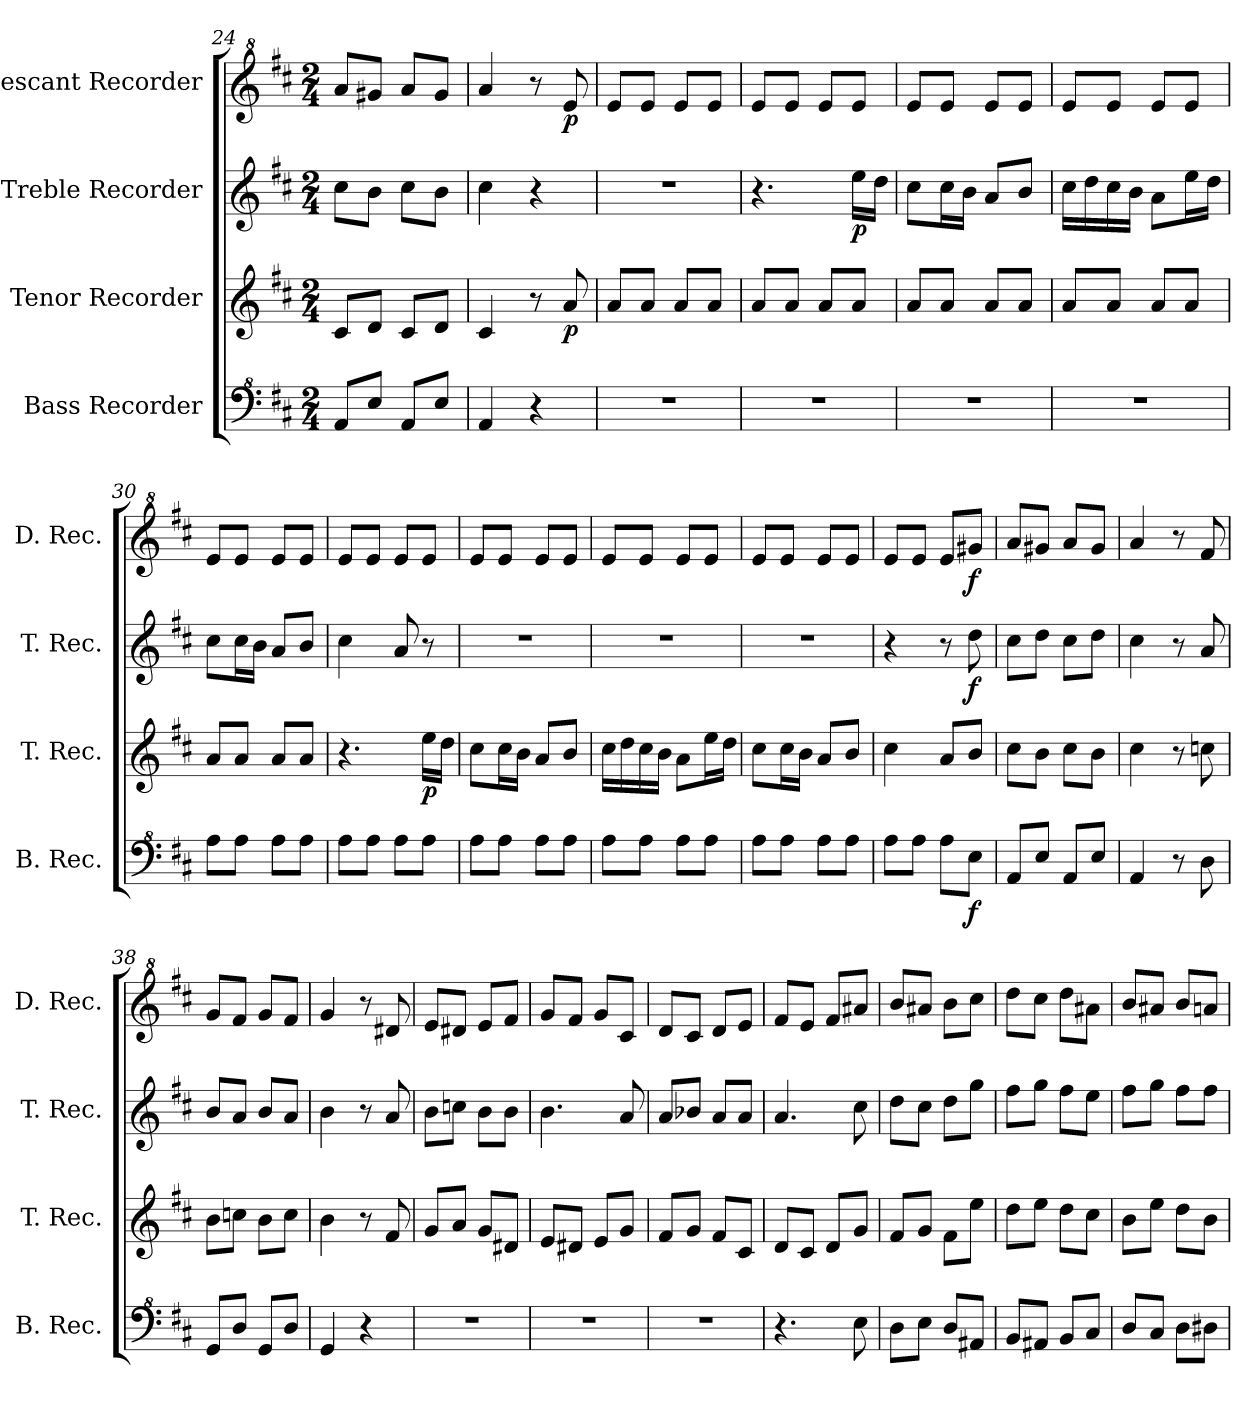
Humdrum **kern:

**kern	**dynam	**kern	**dynam	**kern	**dynam	**kern	**dynam
*part4	*part4	*part3	*part3	*part2	*part2	*part1	*part1
*staff4	*staff4	*staff3	*staff3	*staff2	*staff2	*staff1	*staff1
*I"Bass Recorder	*	*I"Tenor Recorder	*	*I"Treble Recorder	*	*I"Descant Recorder	*
*I'B. Rec.	*	*I'T. Rec.	*	*I'T. Rec.	*	*I'D. Rec.	*
*clefF^4	*	*clefG2	*	*clefG2	*	*clefG^2	*
*k[f#c#]	*	*k[f#c#]	*	*k[f#c#]	*	*k[f#c#]	*
*M2/4	*	*M2/4	*	*M2/4	*	*M2/4	*
=24	=24	=24	=24	=24	=24	=24	=24
8A/L	.	8c#/L	.	8cc#\L	.	8aa/L	.
8e/J	.	8d/J	.	8b\J	.	8gg#X/J	.
8A/L	.	8c#/L	.	8cc#\L	.	8aa/L	.
8e/J	.	8d/J	.	8b\J	.	8gg#/J	.
=25	=25	=25	=25	=25	=25	=25	=25
4A/	.	4c#/	.	4cc#\	.	4aa/	.
4r	.	8r	.	4r	.	8r	.
!	!	!	!LO:DY:b	!	!	!	!LO:DY:b
.	.	8a/	p	.	.	8ee/	p
!!LO:PB:g=z
=26	=26	=26	=26	=26	=26	=26	=26
2r	.	8a/L	.	2r	.	8ee/L	.
.	.	8a/J	.	.	.	8ee/J	.
.	.	8a/L	.	.	.	8ee/L	.
.	.	8a/J	.	.	.	8ee/J	.
=27	=27	=27	=27	=27	=27	=27	=27
2r	.	8a/L	.	4.r	.	8ee/L	.
.	.	8a/J	.	.	.	8ee/J	.
.	.	8a/L	.	.	.	8ee/L	.
!	!	!	!	!	!LO:DY:b	!	!
.	.	8a/J	.	16ee\LL	p	8ee/J	.
.	.	.	.	16dd\JJ	.	.	.
=28	=28	=28	=28	=28	=28	=28	=28
2r	.	8a/L	.	8cc#\L	.	8ee/L	.
.	.	8a/J	.	16cc#\L	.	8ee/J	.
.	.	.	.	16b\JJ	.	.	.
.	.	8a/L	.	8a/L	.	8ee/L	.
.	.	8a/J	.	8b/J	.	8ee/J	.
=29	=29	=29	=29	=29	=29	=29	=29
2r	.	8a/L	.	16cc#\LL	.	8ee/L	.
.	.	.	.	16dd\	.	.	.
.	.	8a/J	.	16cc#\	.	8ee/J	.
.	.	.	.	16b\JJ	.	.	.
.	.	8a/L	.	8a\L	.	8ee/L	.
.	.	8a/J	.	16ee\L	.	8ee/J	.
.	.	.	.	16dd\JJ	.	.	.
=30	=30	=30	=30	=30	=30	=30	=30
8a\L	.	8a/L	.	8cc#\L	.	8ee/L	.
8a\J	.	8a/J	.	16cc#\L	.	8ee/J	.
.	.	.	.	16b\JJ	.	.	.
8a\L	.	8a/L	.	8a/L	.	8ee/L	.
8a\J	.	8a/J	.	8b/J	.	8ee/J	.
=31	=31	=31	=31	=31	=31	=31	=31
8a\L	.	4.r	.	4cc#\	.	8ee/L	.
8a\J	.	.	.	.	.	8ee/J	.
8a\L	.	.	.	8a/	.	8ee/L	.
!	!	!	!LO:DY:b	!	!	!	!
8a\J	.	16ee\LL	p	8r	.	8ee/J	.
.	.	16dd\JJ	.	.	.	.	.
=32	=32	=32	=32	=32	=32	=32	=32
8a\L	.	8cc#\L	.	2r	.	8ee/L	.
8a\J	.	16cc#\L	.	.	.	8ee/J	.
.	.	16b\JJ	.	.	.	.	.
8a\L	.	8a/L	.	.	.	8ee/L	.
8a\J	.	8b/J	.	.	.	8ee/J	.
!!LO:LB:g=z
=33	=33	=33	=33	=33	=33	=33	=33
8a\L	.	16cc#\LL	.	2r	.	8ee/L	.
.	.	16dd\	.	.	.	.	.
8a\J	.	16cc#\	.	.	.	8ee/J	.
.	.	16b\JJ	.	.	.	.	.
8a\L	.	8a\L	.	.	.	8ee/L	.
8a\J	.	16ee\L	.	.	.	8ee/J	.
.	.	16dd\JJ	.	.	.	.	.
=34	=34	=34	=34	=34	=34	=34	=34
8a\L	.	8cc#\L	.	2r	.	8ee/L	.
8a\J	.	16cc#\L	.	.	.	8ee/J	.
.	.	16b\JJ	.	.	.	.	.
8a\L	.	8a/L	.	.	.	8ee/L	.
8a\J	.	8b/J	.	.	.	8ee/J	.
=35	=35	=35	=35	=35	=35	=35	=35
8a\L	.	4cc#\	.	4r	.	8ee/L	.
8a\J	.	.	.	.	.	8ee/J	.
8a\L	.	8a/L	.	8r	.	8ee/L	.
!	!LO:DY:b	!	!	!	!LO:DY:b	!	!LO:DY:b
8e\J	f	8b/J	.	8dd\	f	8gg#X/J	f
=36	=36	=36	=36	=36	=36	=36	=36
8A/L	.	8cc#\L	.	8cc#\L	.	8aa/L	.
8e/J	.	8b\J	.	8dd\J	.	8gg#X/J	.
8A/L	.	8cc#\L	.	8cc#\L	.	8aa/L	.
8e/J	.	8b\J	.	8dd\J	.	8gg#/J	.
=37	=37	=37	=37	=37	=37	=37	=37
4A/	.	4cc#\	.	4cc#\	.	4aa/	.
8r	.	8r	.	8r	.	8r	.
8d\	.	8ccn\	.	8a/	.	8ff#/	.
=38	=38	=38	=38	=38	=38	=38	=38
8G/L	.	8b\L	.	8b/L	.	8gg/L	.
8d/J	.	8ccn\J	.	8a/J	.	8ff#/J	.
8G/L	.	8b\L	.	8b/L	.	8gg/L	.
8d/J	.	8cc\J	.	8a/J	.	8ff#/J	.
=39	=39	=39	=39	=39	=39	=39	=39
4G/	.	4b\	.	4b\	.	4gg/	.
4r	.	8r	.	8r	.	8r	.
.	.	8f#/	.	8a/	.	8dd#X/	.
=40	=40	=40	=40	=40	=40	=40	=40
2r	.	8g/L	.	8b\L	.	8ee/L	.
.	.	8a/J	.	8ccn\J	.	8dd#X/J	.
.	.	8g/L	.	8b\L	.	8ee/L	.
.	.	8d#X/J	.	8b\J	.	8ff#/J	.
!!LO:LB:g=z
=41	=41	=41	=41	=41	=41	=41	=41
2r	.	8e/L	.	4.b\	.	8gg/L	.
.	.	8d#X/J	.	.	.	8ff#/J	.
.	.	8e/L	.	.	.	8gg/L	.
.	.	8g/J	.	8a/	.	8cc#/J	.
=42	=42	=42	=42	=42	=42	=42	=42
2r	.	8f#/L	.	8a/L	.	8dd/L	.
.	.	8g/J	.	8b-X/J	.	8cc#/J	.
.	.	8f#/L	.	8a/L	.	8dd/L	.
.	.	8c#/J	.	8a/J	.	8ee/J	.
=43	=43	=43	=43	=43	=43	=43	=43
4.r	.	8d/L	.	4.a/	.	8ff#/L	.
.	.	8c#/J	.	.	.	8ee/J	.
.	.	8d/L	.	.	.	8ff#/L	.
8e\	.	8g/J	.	8cc#\	.	8aa#X/J	.
=44	=44	=44	=44	=44	=44	=44	=44
8d\L	.	8f#/L	.	8dd\L	.	8bb/L	.
8e\J	.	8g/J	.	8cc#\J	.	8aa#X/J	.
8d/L	.	8f#\L	.	8dd\L	.	8bb\L	.
8A#X/J	.	8ee\J	.	8gg\J	.	8ccc#\J	.
=45	=45	=45	=45	=45	=45	=45	=45
8B/L	.	8dd\L	.	8ff#\L	.	8ddd\L	.
8A#X/J	.	8ee\J	.	8gg\J	.	8ccc#\J	.
8B/L	.	8dd\L	.	8ff#\L	.	8ddd\L	.
8c#/J	.	8cc#\J	.	8ee\J	.	8aa#X\J	.
=46	=46	=46	=46	=46	=46	=46	=46
8d/L	.	8b\L	.	8ff#\L	.	8bb/L	.
8c#/J	.	8ee\J	.	8gg\J	.	8aa#X/J	.
8d\L	.	8dd\L	.	8ff#\L	.	8bb/L	.
8d#X\J	.	8b\J	.	8ff#\J	.	8aan/J	.
=	=	=	=	=	=	=	=
*-	*-	*-	*-	*-	*-	*-	*-
